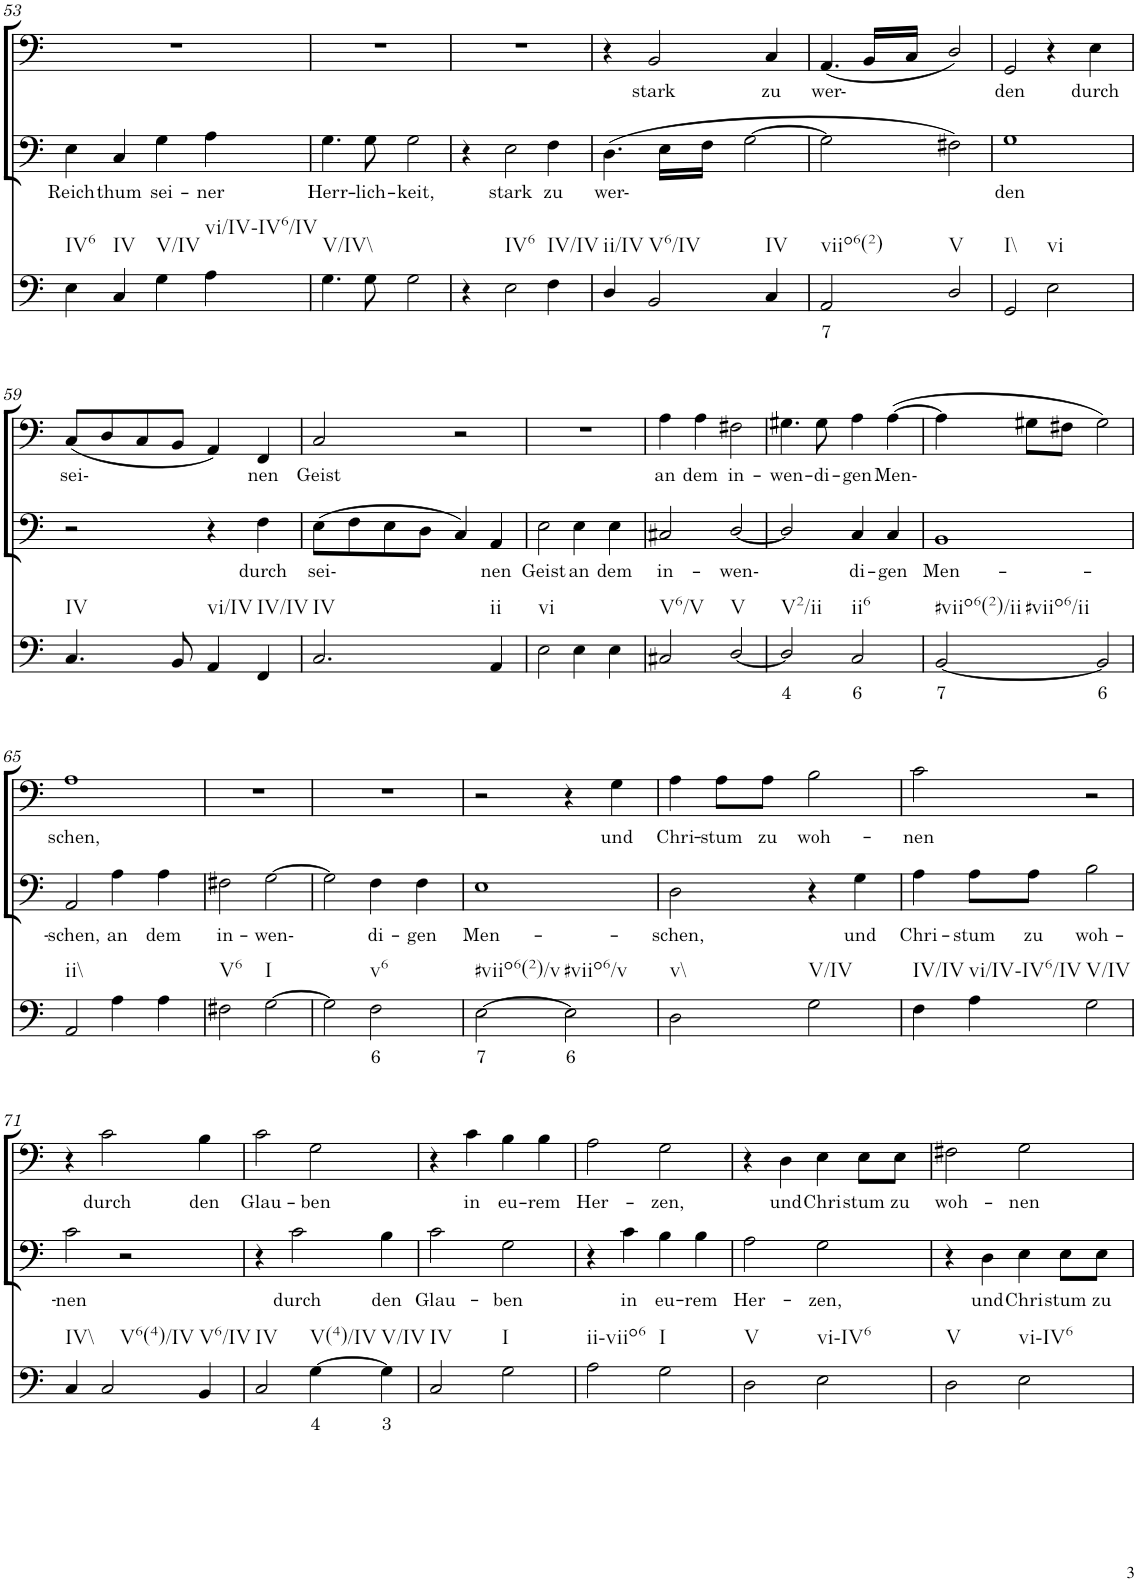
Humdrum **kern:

**kern	**text	**kern	**text	**kern	**text
*part3	*part3	*part2	*part2	*part1	*part1
*staff3	*staff3	*staff2	*staff2	*staff1	*staff1
*I"Continuo	*	*I"Bass II	*	*I"Bass I	*
!!LO:PB:g=z
*clefF4	*	*clefF4	*	*clefF4	*
*k[]	*	*k[]	*	*k[]	*
*M4/4	*	*M4/4	*	*M4/4	*
=53	=53	=53	=53	=53	=53
!LO:TX:b:t=IV6	!	!	!	!	!
!	!	!	!LO:LY:b	!	!
4E\	.	4E\	Reich-	1r	.
!LO:TX:b:t=IV	!	!	!	!	!
!	!	!	!LO:LY:b	!	!
4C/	.	4C/	thum	.	.
!LO:TX:b:t=V/IV	!	!	!	!	!
!	!	!	!LO:LY:b	!	!
4G\	.	4G\	sei-	.	.
!LO:TX:b:t=vi/IV-IV6/IV	!	!	!	!	!
!	!	!	!LO:LY:b	!	!
4A\	.	4A\	ner	.	.
=54	=54	=54	=54	=54	=54
!LO:TX:b:t=V/IV\\	!	!	!	!	!
!	!	!	!LO:LY:b	!	!
4.G\	.	4.G\	Herr-	1r	.
!	!	!	!LO:LY:b	!	!
8G\	.	8G\	lich-	.	.
!	!	!	!LO:LY:b	!	!
2G\	.	2G\	keit,	.	.
=55	=55	=55	=55	=55	=55
4r	.	4r	.	1r	.
!LO:TX:b:t=IV6	!	!	!	!	!
!	!	!	!LO:LY:b	!	!
2E\	.	2E\	stark	.	.
!LO:TX:b:t=IV/IV	!	!	!	!	!
!	!	!	!LO:LY:b	!	!
4F\	.	4F\	zu	.	.
=56	=56	=56	=56	=56	=56
!LO:TX:b:t=ii/IV	!	!	!	!	!
!	!	!	!LO:LY:b	!	!
4D/	.	(4.D\	wer-	4r	.
!LO:TX:b:t=V6/IV	!	!	!	!	!
!	!	!	!	!	!LO:LY:b
2BB/	.	.	.	2BB/	stark
.	.	16E\LL	.	.	.
.	.	16F\JJ	.	.	.
.	.	[2G\	.	.	.
!LO:TX:b:t=IV	!	!	!	!	!
!	!	!	!	!	!LO:LY:b
4C/	.	.	.	4C/	zu
=57	=57	=57	=57	=57	=57
!LO:TX:b:t=viio6(2)	!	!	!	!	!
!	!LO:LY:b	!	!	!	!LO:LY:b
2AA/	7	2G\]	.	(4.AA/	wer-
.	.	.	.	16BB/LL	.
.	.	.	.	16C/JJ	.
!LO:TX:b:t=V	!	!	!	!	!
2D/	.	2F#X\)	.	2D/)	.
=58	=58	=58	=58	=58	=58
!LO:TX:b:t=I\\	!	!	!	!	!
!	!	!	!LO:LY:b	!	!LO:LY:b
2GG/	.	1G	den	2GG/	den
!LO:TX:b:t=vi	!	!	!	!	!
2E\	.	.	.	4r	.
!	!	!	!	!	!LO:LY:b
.	.	.	.	4E\	durch
!!LO:LB:g=z
=59	=59	=59	=59	=59	=59
!LO:TX:b:t=IV	!	!	!	!	!
!	!	!	!	!	!LO:LY:b
4.C/	.	2r	.	(8C/L	sei-
.	.	.	.	8D/	.
.	.	.	.	8C/	.
8BB/	.	.	.	8BB/J	.
!LO:TX:b:t=vi/IV	!	!	!	!	!
4AA/	.	4r	.	4AA/)	.
!LO:TX:b:t=IV/IV	!	!	!	!	!
!	!	!	!LO:LY:b	!	!LO:LY:b
4FF/	.	4F\	durch	4FF/	nen
=60	=60	=60	=60	=60	=60
!LO:TX:b:t=IV	!	!	!	!	!
!	!	!	!LO:LY:b	!	!LO:LY:b
2.C/	.	(8E\L	sei-	2C/	Geist
.	.	8F\	.	.	.
.	.	8E\	.	.	.
.	.	8D\J	.	.	.
.	.	4C/)	.	2r	.
!LO:TX:b:t=ii	!	!	!	!	!
!	!	!	!LO:LY:b	!	!
4AA/	.	4AA/	nen	.	.
=61	=61	=61	=61	=61	=61
!LO:TX:b:t=vi	!	!	!	!	!
!	!	!	!LO:LY:b	!	!
2E\	.	2E\	Geist	1r	.
!	!	!	!LO:LY:b	!	!
4E\	.	4E\	an	.	.
!	!	!	!LO:LY:b	!	!
4E\	.	4E\	dem	.	.
=62	=62	=62	=62	=62	=62
!LO:TX:b:t=V6/V	!	!	!	!	!
!	!	!	!LO:LY:b	!	!LO:LY:b
2C#X/	.	2C#X/	in-	4A\	an
!	!	!	!	!	!LO:LY:b
.	.	.	.	4A\	dem
!LO:TX:b:t=V	!	!	!	!	!
!	!	!	!LO:LY:b	!	!LO:LY:b
[2D/	.	[2D/	wen-	2F#X\	in-
=63	=63	=63	=63	=63	=63
!LO:TX:b:t=V2/ii	!	!	!	!	!
!	!LO:LY:b	!	!	!	!LO:LY:b
2D/]	4	2D/]	.	4.G#X\	wen-
!	!	!	!	!	!LO:LY:b
.	.	.	.	8G#\	di-
!LO:TX:b:t=ii6	!	!	!	!	!
!	!LO:LY:b	!	!LO:LY:b	!	!LO:LY:b
2C/	6	4C/	di-	4A\	gen
!	!	!	!LO:LY:b	!	!LO:LY:b
.	.	4C/	gen	([4A\	Men-
=64	=64	=64	=64	=64	=64
!LO:TX:b:t=#viio6(2)/ii	!	!	!	!	!
!LO:TX:b:t=#viio6/ii	!	!	!	!	!
!	!LO:LY:b	!	!LO:LY:b	!	!
[2BB/	7	1BB	Men-	4A\]	.
.	.	.	.	8G#X\L	.
.	.	.	.	8F#X\J	.
!	!LO:LY:b	!	!	!	!
2BB/]	6	.	.	2G#\)	.
!!LO:LB:g=z
=65	=65	=65	=65	=65	=65
!LO:TX:b:t=ii\\	!	!	!	!	!
!	!	!	!LO:LY:b	!	!LO:LY:b
2AA/	.	2AA/	schen,	1A	schen,
!	!	!	!LO:LY:b	!	!
4A\	.	4A\	an	.	.
!	!	!	!LO:LY:b	!	!
4A\	.	4A\	dem	.	.
=66	=66	=66	=66	=66	=66
!LO:TX:b:t=V6	!	!	!	!	!
!	!	!	!LO:LY:b	!	!
2F#X\	.	2F#X\	in-	1r	.
!LO:TX:b:t=I	!	!	!	!	!
!	!	!	!LO:LY:b	!	!
[2G\	.	[2G\	wen-	.	.
=67	=67	=67	=67	=67	=67
2G\]	.	2G\]	.	1r	.
!LO:TX:b:t=v6	!	!	!	!	!
!	!LO:LY:b	!	!LO:LY:b	!	!
2F\	6	4F\	di-	.	.
!	!	!	!LO:LY:b	!	!
.	.	4F\	gen	.	.
=68	=68	=68	=68	=68	=68
!LO:TX:b:t=#viio6(2)/v	!	!	!	!	!
!	!LO:LY:b	!	!LO:LY:b	!	!
[2E\	7	1E	Men-	2r	.
!LO:TX:b:t=#viio6/v	!	!	!	!	!
!	!LO:LY:b	!	!	!	!
2E\]	6	.	.	4r	.
!	!	!	!	!	!LO:LY:b
.	.	.	.	4G\	und
=69	=69	=69	=69	=69	=69
!LO:TX:b:t=v\\	!	!	!	!	!
!	!	!	!LO:LY:b	!	!LO:LY:b
2D\	.	2D\	schen,	4A\	Chri-
!	!	!	!	!	!LO:LY:b
.	.	.	.	8A\L	stum
!	!	!	!	!	!LO:LY:b
.	.	.	.	8A\J	zu
!LO:TX:b:t=V/IV	!	!	!	!	!
!	!	!	!	!	!LO:LY:b
2G\	.	4r	.	2B\	woh-
!	!	!	!LO:LY:b	!	!
.	.	4G\	und	.	.
=70	=70	=70	=70	=70	=70
!LO:TX:b:t=IV/IV	!	!	!	!	!
!	!	!	!LO:LY:b	!	!LO:LY:b
4F\	.	4A\	Chri-	2c\	nen
!LO:TX:b:t=vi/IV-IV6/IV	!	!	!	!	!
!	!	!	!LO:LY:b	!	!
4A\	.	8A\L	stum	.	.
!	!	!	!LO:LY:b	!	!
.	.	8A\J	zu	.	.
!LO:TX:b:t=V/IV	!	!	!	!	!
!	!	!	!LO:LY:b	!	!
2G\	.	2B\	woh-	2r	.
!!LO:LB:g=z
=71	=71	=71	=71	=71	=71
!LO:TX:b:t=IV\\	!	!	!	!	!
!	!	!	!LO:LY:b	!	!
4C/	.	2c\	nen	4r	.
!LO:TX:b:t=V6(4)/IV	!	!	!	!	!
!	!	!	!	!	!LO:LY:b
2C/	.	.	.	2c\	durch
.	.	2r	.	.	.
!LO:TX:b:t=V6/IV	!	!	!	!	!
!	!	!	!	!	!LO:LY:b
4BB/	.	.	.	4B\	den
=72	=72	=72	=72	=72	=72
!LO:TX:b:t=IV	!	!	!	!	!
!	!	!	!	!	!LO:LY:b
2C/	.	4r	.	2c\	Glau-
!	!	!	!LO:LY:b	!	!
.	.	2c\	durch	.	.
!LO:TX:b:t=V(4)/IV	!	!	!	!	!
!	!LO:LY:b	!	!	!	!LO:LY:b
[4G\	4	.	.	2G\	ben
!LO:TX:b:t=V/IV	!	!	!	!	!
!	!LO:LY:b	!	!LO:LY:b	!	!
4G\]	3	4B\	den	.	.
=73	=73	=73	=73	=73	=73
!LO:TX:b:t=IV	!	!	!	!	!
!	!	!	!LO:LY:b	!	!
2C/	.	2c\	Glau-	4r	.
!	!	!	!	!	!LO:LY:b
.	.	.	.	4c\	in
!LO:TX:b:t=I	!	!	!	!	!
!	!	!	!LO:LY:b	!	!LO:LY:b
2G\	.	2G\	ben	4B\	eu-
!	!	!	!	!	!LO:LY:b
.	.	.	.	4B\	rem
=74	=74	=74	=74	=74	=74
!LO:TX:b:t=ii-viio6	!	!	!	!	!
!	!	!	!	!	!LO:LY:b
2A\	.	4r	.	2A\	Her-
!	!	!	!LO:LY:b	!	!
.	.	4c\	in	.	.
!LO:TX:b:t=I	!	!	!	!	!
!	!	!	!LO:LY:b	!	!LO:LY:b
2G\	.	4B\	eu-	2G\	zen,
!	!	!	!LO:LY:b	!	!
.	.	4B\	rem	.	.
=75	=75	=75	=75	=75	=75
!LO:TX:b:t=V	!	!	!	!	!
!	!	!	!LO:LY:b	!	!
2D\	.	2A\	Her-	4r	.
!	!	!	!	!	!LO:LY:b
.	.	.	.	4D\	und
!LO:TX:b:t=vi-IV6	!	!	!	!	!
!	!	!	!LO:LY:b	!	!LO:LY:b
2E\	.	2G\	zen,	4E\	Chri-
!	!	!	!	!	!LO:LY:b
.	.	.	.	8E\L	stum
!	!	!	!	!	!LO:LY:b
.	.	.	.	8E\J	zu
=76	=76	=76	=76	=76	=76
!LO:TX:b:t=V	!	!	!	!	!
!	!	!	!	!	!LO:LY:b
2D\	.	4r	.	2F#X\	woh-
!	!	!	!LO:LY:b	!	!
.	.	4D\	und	.	.
!LO:TX:b:t=vi-IV6	!	!	!	!	!
!	!	!	!LO:LY:b	!	!LO:LY:b
2E\	.	4E\	Chri-	2G\	nen
!	!	!	!LO:LY:b	!	!
.	.	8E\L	stum	.	.
!	!	!	!LO:LY:b	!	!
.	.	8E\J	zu	.	.
=	=	=	=	=	=
*-	*-	*-	*-	*-	*-
